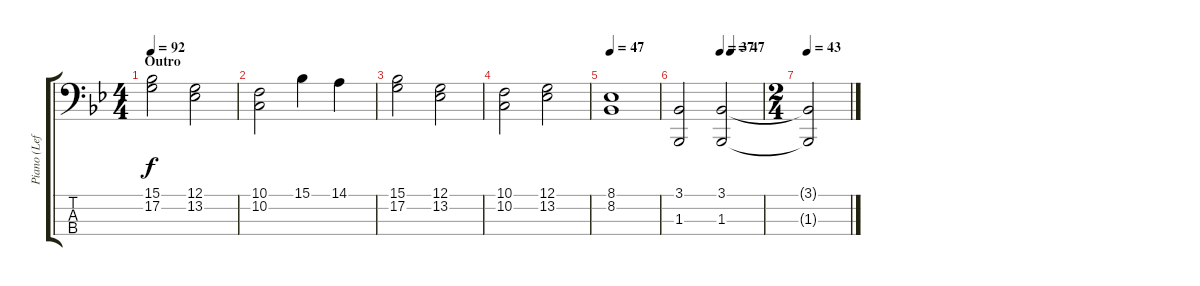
\track ("Piano (Left Hand)" "Piano (Lef") {instrument acousticgrandpiano}
\staff {score tabs}
\tuning (G2 D2 A1 E1) {hide}
\ts (4 4)
\section ("" "Outro")
\tempo 92
\clef f4
\ks bb
(15.1 17.2).2{dy f} (12.1 13.2).2 |
(10.1 10.2).2 15.1.4 14.1.4 |
(15.1 17.2).2 (12.1 13.2).2 |
(10.1 10.2).2 (12.1 13.2).2 |
\tempo 47
(8.1 8.2).1 |
\tempo (37 0.5)
\tempo (47 0.625)
(3.1 1.3).2 (3.1 1.3).2 |
\ts (2 4)
\tempo 43
(3.1{t} 1.3{t}).2
